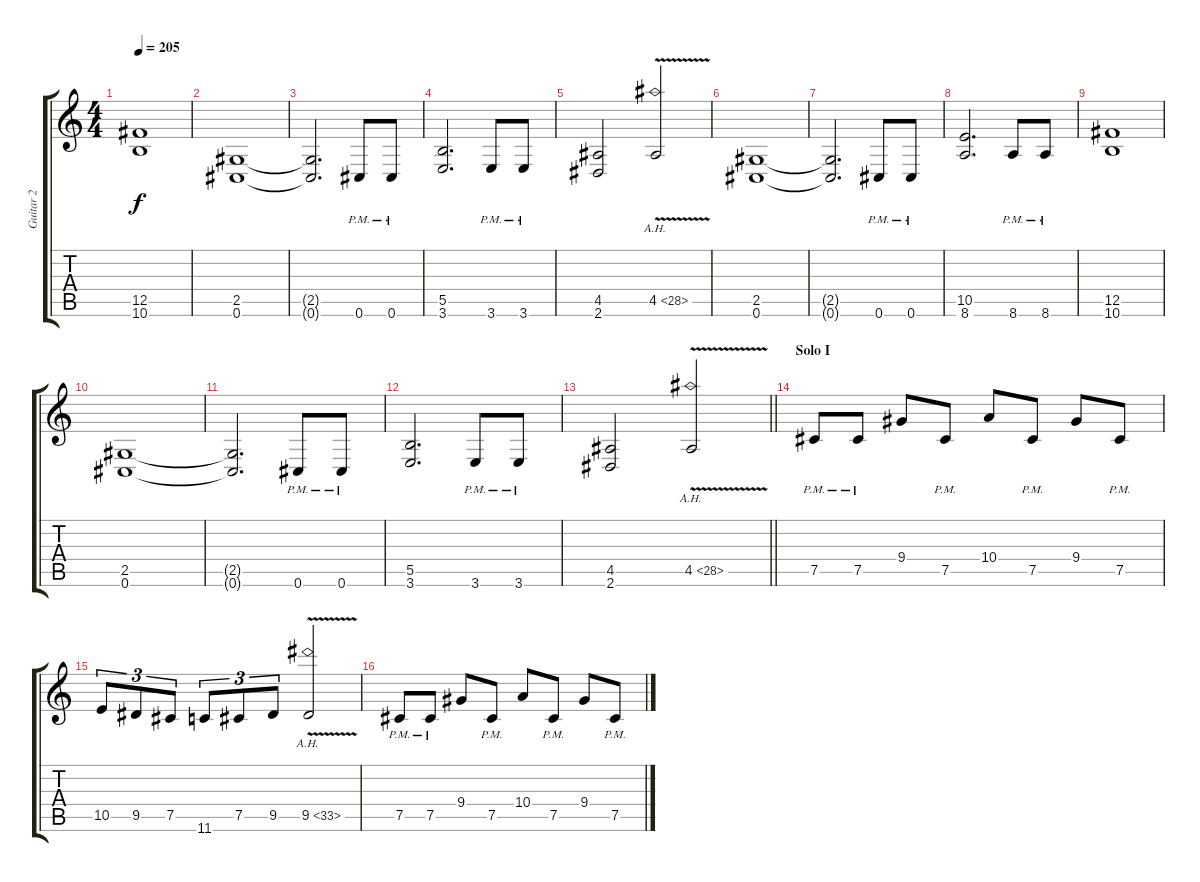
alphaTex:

\track ("Guitar 2" "Guitar 2") {instrument distortionguitar}
\staff {score tabs}
\tuning (Db4 Ab3 E3 B2 Gb2 Db2) {hide}
\ts (4 4)
\tempo 205
\clef g2
\ks c
(12.5 10.6).1{dy f} |
(2.5 0.6).1 |
(2.5{t} 0.6{t}).2{d} 0.6{pm}.8 0.6{pm}.8 |
(5.5 3.6).2{d} 3.6{pm}.8 3.6{pm}.8 |
(4.5 2.6).2 4.5{ah 24 v}.2 |
(2.5 0.6).1 |
(2.5{t} 0.6{t}).2{d} 0.6{pm}.8 0.6{pm}.8 |
(10.5 8.6).2{d} 8.6{pm}.8 8.6{pm}.8 |
(12.5 10.6).1 |
(2.5 0.6).1 |
(2.5{t} 0.6{t}).2{d} 0.6{pm}.8 0.6{pm}.8 |
(5.5 3.6).2{d} 3.6{pm}.8 3.6{pm}.8 |
\barLineRight lightlight
(4.5 2.6).2 4.5{ah 24 v}.2 |
\section ("" "Solo I")
7.5{pm}.8 7.5{pm}.8 9.4.8 7.5{pm}.8 10.4.8 7.5{pm}.8 9.4.8 7.5{pm}.8 |
10.5.8{tu (3 2)} 9.5.8{tu (3 2)} 7.5.8{tu (3 2)} 11.6.8{tu (3 2)} 7.5.8{tu (3 2)} 9.5.8{tu (3 2)} 9.5{ah 24 v}.2 |
7.5{pm}.8 7.5{pm}.8 9.4.8 7.5{pm}.8 10.4.8 7.5{pm}.8 9.4.8 7.5{pm}.8
